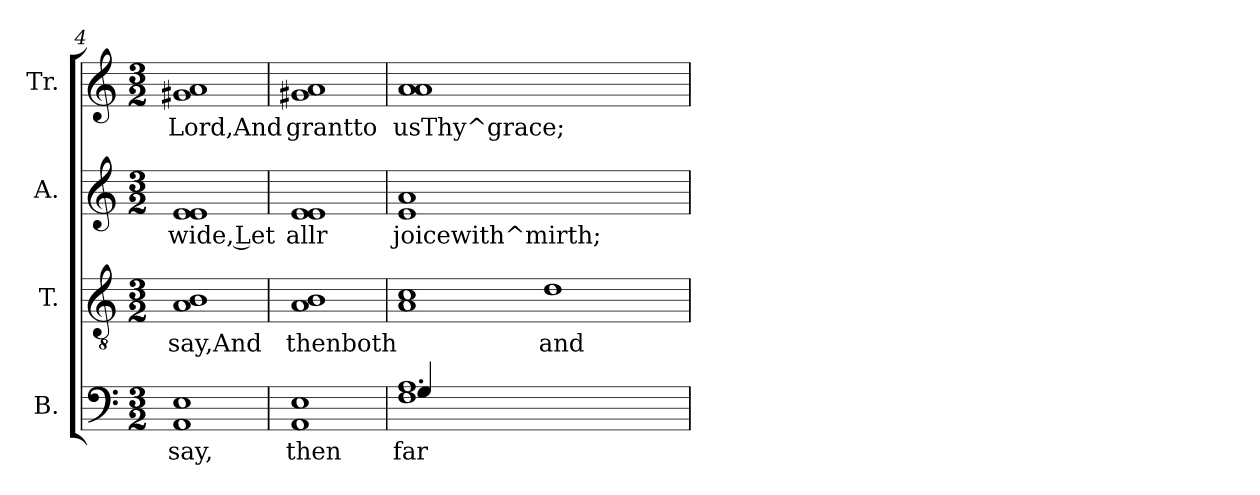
**kern	**text	**kern	**text	**kern	**text	**kern	**text
*part4	*part4	*part3	*part3	*part2	*part2	*part1	*part1
*staff4	*staff4	*staff3	*staff3	*staff2	*staff2	*staff1	*staff1
*I"B.	*	*I"T.	*	*I"A.	*	*I"Tr.	*
*I'B.	*	*I'T.	*	*I'A.	*	*I'Tr.	*
*clefF4	*	*clefGv2	*	*clefG2	*	*clefG2	*
*k[]	*	*k[]	*	*k[]	*	*k[]	*
*C:	*	*C:	*	*C:	*	*C:	*
*M3/2	*	*M3/2	*	*M3/2	*	*M3/2	*
=4	=4	=4	=4	=4	=4	=4	=4
!	!LO:LY:a:rj	!	!LO:LY:b:rj	!	!LO:LY:b:rj	!	!LO:LY:b:rj
1AA 1E	say,	1A 1B	say,And	1e 1e	wide, Let	1a 1g#X	Lord,And
=5	=5	=5	=5	=5	=5	=5	=5
!	!LO:LY:a:rj	!	!LO:LY:b:rj	!	!LO:LY:b:rj	!	!LO:LY:b:rj
1AA 1E	then	1A 1B	thenboth	1e 1e	allr	1a> 1g#X>	grantto
=6	=6	=6	=6	=6	=6	=6	=6
*^	*	*	*	*	*	*	*
*	*^	*	*	*	*	*	*	*
!	!	!	!LO:LY:a:rj	!	!	!	!LO:LY:b:rj	!	!LO:LY:b:rj
(>1.A	1F	4G/)	far	(>1c 1A	.	1e 1a	joicewith^mirth;	1a 1a	usThy^grace;
.	.	2ryy	.	.	.	.	.	.	.
.	.	1ryy	.	.	.	.	.	.	.
!	!	!	!	!	!LO:LY:b:rj	!	!	!	!
.	2ryy	.	.	1d	and	1ryy	.	1ryy	.
2ryy	2ryy	.	.	.	.	.	.	.	.
.	.	4ryy	.	.	.	.	.	.	.
*v	*v	*v	*	*	*	*	*	*	*
=	=	=	=	=	=	=	=
*-	*-	*-	*-	*-	*-	*-	*-
